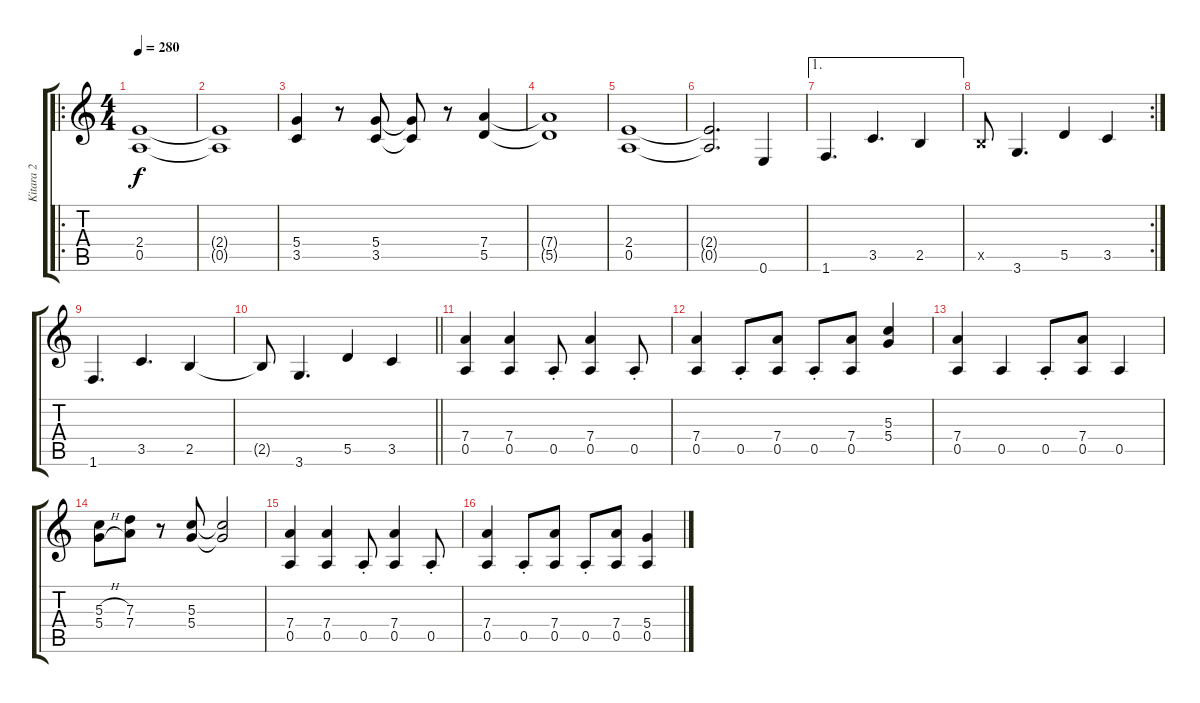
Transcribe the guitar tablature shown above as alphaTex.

\track ("Kitara 2" "Kitara 2") {instrument distortionguitar}
\staff {score tabs}
\tuning (E4 B3 G3 D3 A2 E2) {hide}
\ro
\ts (4 4)
\tempo 280
\clef g2
\ks c
(2.4 0.5).1{dy f} |
(2.4{t} 0.5{t}).1 |
(5.4 3.5).4 r.8 (5.4 3.5).8 (5.4{t} 3.5{t}).8 r.8 (7.4 5.5).4 |
(7.4{t} 5.5{t}).1 |
(2.4 0.5).1 |
(2.4{t} 0.5{t}).2{d} 0.6.4 |
\ae 1
1.6.4{d} 3.5.4{d} 2.5.4 |
\rc 2
2.5{x}.8 3.6.4{d} 5.5.4 3.5.4 |
1.6.4{d} 3.5.4{d} 2.5.4 |
\barLineRight lightlight
2.5{t}.8 3.6.4{d} 5.5.4 3.5.4 |
(7.4 0.5).4 (7.4 0.5).4 0.5{st}.8 (7.4 0.5).4 0.5{st}.8 |
(7.4 0.5).4 0.5{st}.8 (7.4 0.5).8 0.5{st}.8 (7.4 0.5).8 (5.3 5.4).4 |
(7.4 0.5).4 0.5.4 0.5{st}.8 (7.4 0.5).8 0.5.4 |
(5.3{h} 5.4{h}).8 (7.3 7.4).8 r.8 (5.3 5.4).8 (5.3{t} 5.4{t}).2 |
(7.4 0.5).4 (7.4 0.5).4 0.5{st}.8 (7.4 0.5).4 0.5{st}.8 |
(7.4 0.5).4 0.5{st}.8 (7.4 0.5).8 0.5{st}.8 (7.4 0.5).8 (5.4 0.5).4
